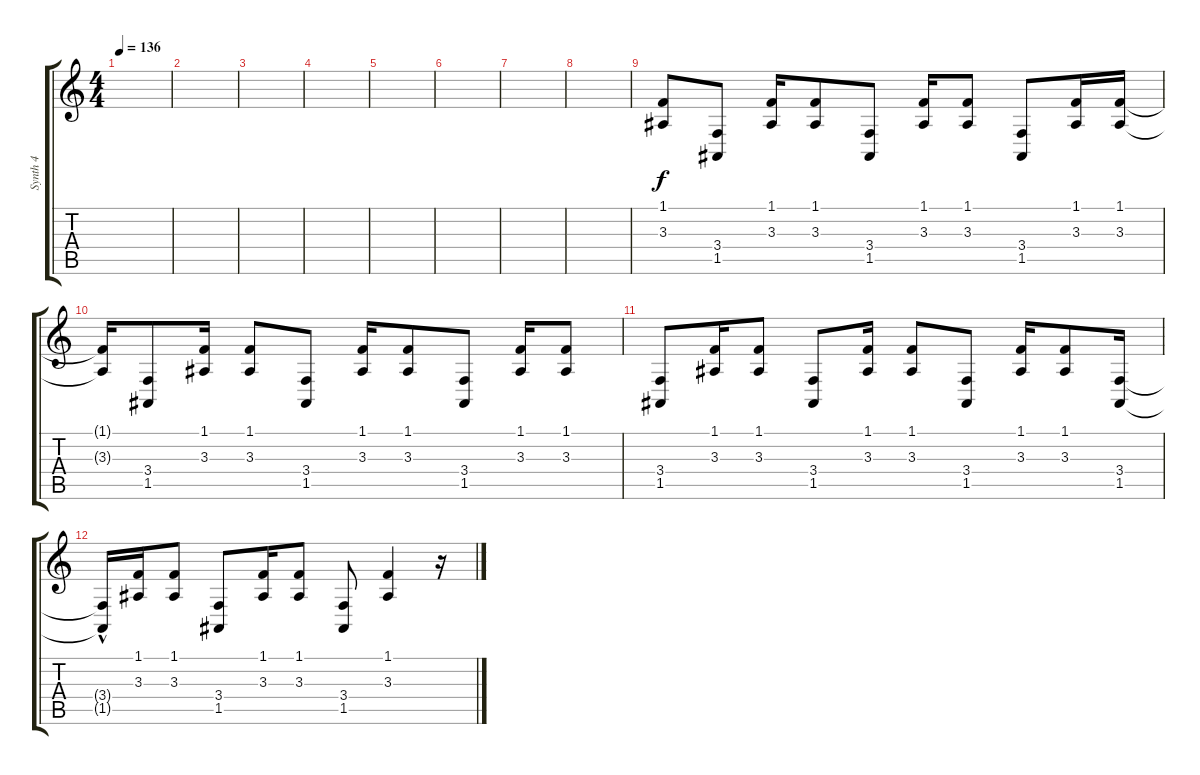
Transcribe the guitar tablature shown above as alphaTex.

\track ("Synth 4" "Synth 4") {instrument lead1square}
\staff {score tabs}
\tuning (E4 B3 G3 D3 A2 E2) {hide}
\ts (4 4)
\tempo 136
\clef g2
\ks c
|
|
|
|
|
|
|
|
(1.1 3.3).8 (3.4 1.5).8 (1.1 3.3).16 (1.1 3.3).8 (3.4 1.5).8 (1.1 3.3).16 (1.1 3.3).8 (3.4 1.5).8 (1.1 3.3).16 (1.1 3.3).16 |
(1.1{t} 3.3{t}).16 (3.4 1.5).8 (1.1 3.3).16 (1.1 3.3).8 (3.4 1.5).8 (1.1 3.3).16 (1.1 3.3).8 (3.4 1.5).8 (1.1 3.3).16 (1.1 3.3).8 |
(3.4 1.5).8 (1.1 3.3).16 (1.1 3.3).8 (3.4 1.5).8 (1.1 3.3).16 (1.1 3.3).8 (3.4 1.5).8 (1.1 3.3).16 (1.1 3.3).8 (3.4 1.5).16 |
(3.4{hac t} 1.5{hac t}).16 (1.1 3.3).16 (1.1 3.3).8 (3.4 1.5).8 (1.1 3.3).16 (1.1 3.3).8 (3.4 1.5).8 (1.1 3.3).4 r.16
